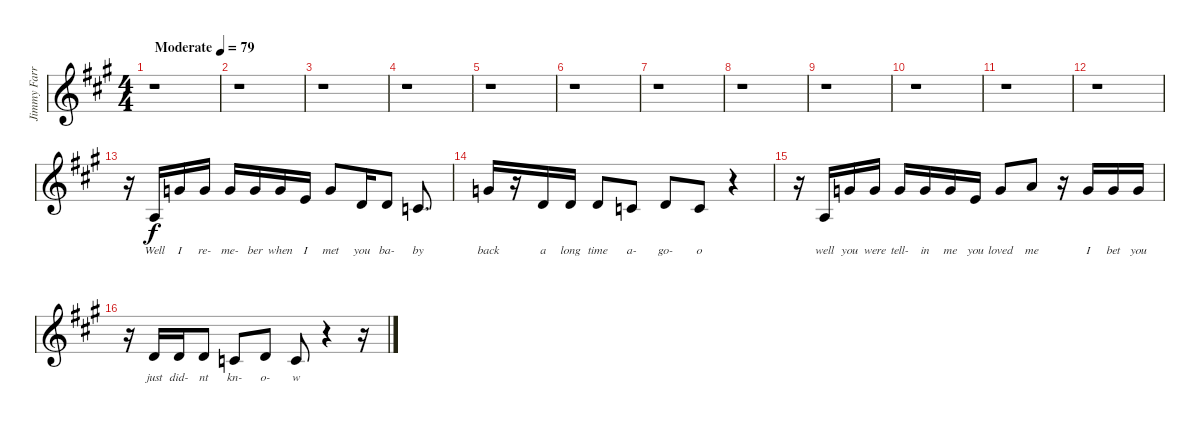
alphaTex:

\track ("Jimmy Farrar /Joyce \"baby Jean\" Kennedy " "Jimmy Farr") {instrument lead2sawtooth}
\staff {score}
\tuning (E4 B3 G3 D3 A2 E2) {hide}
\ts (4 4)
\tempo (79 "Moderate")
\clef g2
\ks a
r.1{dy f instrument lead2sawtooth} |
r.1 |
r.1 |
r.1 |
r.1 |
r.1 |
r.1 |
r.1 |
r.1 |
r.1 |
r.1 |
r.1 |
r.16 7.4.16{lyrics (0 "Well") lyrics (1 "") lyrics (2 "") lyrics (3 "") lyrics (4 "")} 8.2.16{lyrics (0 "I") lyrics (1 "") lyrics (2 "") lyrics (3 "") lyrics (4 "")} 8.2.16{lyrics (0 "re-") lyrics (1 "") lyrics (2 "") lyrics (3 "") lyrics (4 "")} 8.2.16{lyrics (0 "me-") lyrics (1 "") lyrics (2 "") lyrics (3 "") lyrics (4 "")} 8.2.16{lyrics (0 "ber") lyrics (1 "") lyrics (2 "") lyrics (3 "") lyrics (4 "")} 8.2.16{lyrics (0 "when") lyrics (1 "") lyrics (2 "") lyrics (3 "") lyrics (4 "")} 5.2.16{lyrics (0 "I") lyrics (1 "") lyrics (2 "") lyrics (3 "") lyrics (4 "")} 8.2.8{lyrics (0 "met") lyrics (1 "") lyrics (2 "") lyrics (3 "") lyrics (4 "")} 7.3.16{lyrics (0 "you") lyrics (1 "") lyrics (2 "") lyrics (3 "") lyrics (4 "")} 7.3.8{lyrics (0 "ba-") lyrics (1 "") lyrics (2 "") lyrics (3 "") lyrics (4 "")} 5.3.8{d lyrics (0 "by") lyrics (1 "") lyrics (2 "") lyrics (3 "") lyrics (4 "")} |
8.2.16{lyrics (0 "back") lyrics (1 "") lyrics (2 "") lyrics (3 "") lyrics (4 "")} r.16 7.3.16{lyrics (0 "a") lyrics (1 "") lyrics (2 "") lyrics (3 "") lyrics (4 "")} 7.3.16{lyrics (0 "long") lyrics (1 "") lyrics (2 "") lyrics (3 "") lyrics (4 "")} 7.3.8{lyrics (0 "time") lyrics (1 "") lyrics (2 "") lyrics (3 "") lyrics (4 "")} 5.3.8{lyrics (0 "a-") lyrics (1 "") lyrics (2 "") lyrics (3 "") lyrics (4 "")} 7.3{be (custom 0 0 10 4 20 4 30 0 60 0)}.8{lyrics (0 "go-") lyrics (1 "") lyrics (2 "") lyrics (3 "") lyrics (4 "")} 5.3.8{lyrics (0 "o") lyrics (1 "") lyrics (2 "") lyrics (3 "") lyrics (4 "")} r.4 |
r.16 7.4.16{lyrics (0 "well") lyrics (1 "") lyrics (2 "") lyrics (3 "") lyrics (4 "")} 8.2.16{lyrics (0 "you") lyrics (1 "") lyrics (2 "") lyrics (3 "") lyrics (4 "")} 8.2.16{lyrics (0 "were") lyrics (1 "") lyrics (2 "") lyrics (3 "") lyrics (4 "")} 8.2.16{lyrics (0 "tell-") lyrics (1 "") lyrics (2 "") lyrics (3 "") lyrics (4 "")} 8.2.16{lyrics (0 "in") lyrics (1 "") lyrics (2 "") lyrics (3 "") lyrics (4 "")} 8.2.16{lyrics (0 "me") lyrics (1 "") lyrics (2 "") lyrics (3 "") lyrics (4 "")} 5.2.16{lyrics (0 "you") lyrics (1 "") lyrics (2 "") lyrics (3 "") lyrics (4 "")} 8.2.8{lyrics (0 "loved") lyrics (1 "") lyrics (2 "") lyrics (3 "") lyrics (4 "")} 5.1.8{lyrics (0 "me") lyrics (1 "") lyrics (2 "") lyrics (3 "") lyrics (4 "")} r.16 8.2.16{lyrics (0 "I") lyrics (1 "") lyrics (2 "") lyrics (3 "") lyrics (4 "")} 8.2.16{lyrics (0 "bet") lyrics (1 "") lyrics (2 "") lyrics (3 "") lyrics (4 "")} 8.2.16{lyrics (0 "you") lyrics (1 "") lyrics (2 "") lyrics (3 "") lyrics (4 "")} |
r.16 7.3.16{lyrics (0 "just") lyrics (1 "") lyrics (2 "") lyrics (3 "") lyrics (4 "")} 7.3.16{lyrics (0 "did-") lyrics (1 "") lyrics (2 "") lyrics (3 "") lyrics (4 "")} 7.3.8{lyrics (0 "nt") lyrics (1 "") lyrics (2 "") lyrics (3 "") lyrics (4 "")} 5.3.8{lyrics (0 "kn-") lyrics (1 "") lyrics (2 "") lyrics (3 "") lyrics (4 "")} 7.3{be (custom 0 0 10 4 20 4 30 0 60 0)}.8{lyrics (0 "o-") lyrics (1 "") lyrics (2 "") lyrics (3 "") lyrics (4 "")} 5.3.8{lyrics (0 "w") lyrics (1 "") lyrics (2 "") lyrics (3 "") lyrics (4 "")} r.4 r.16
